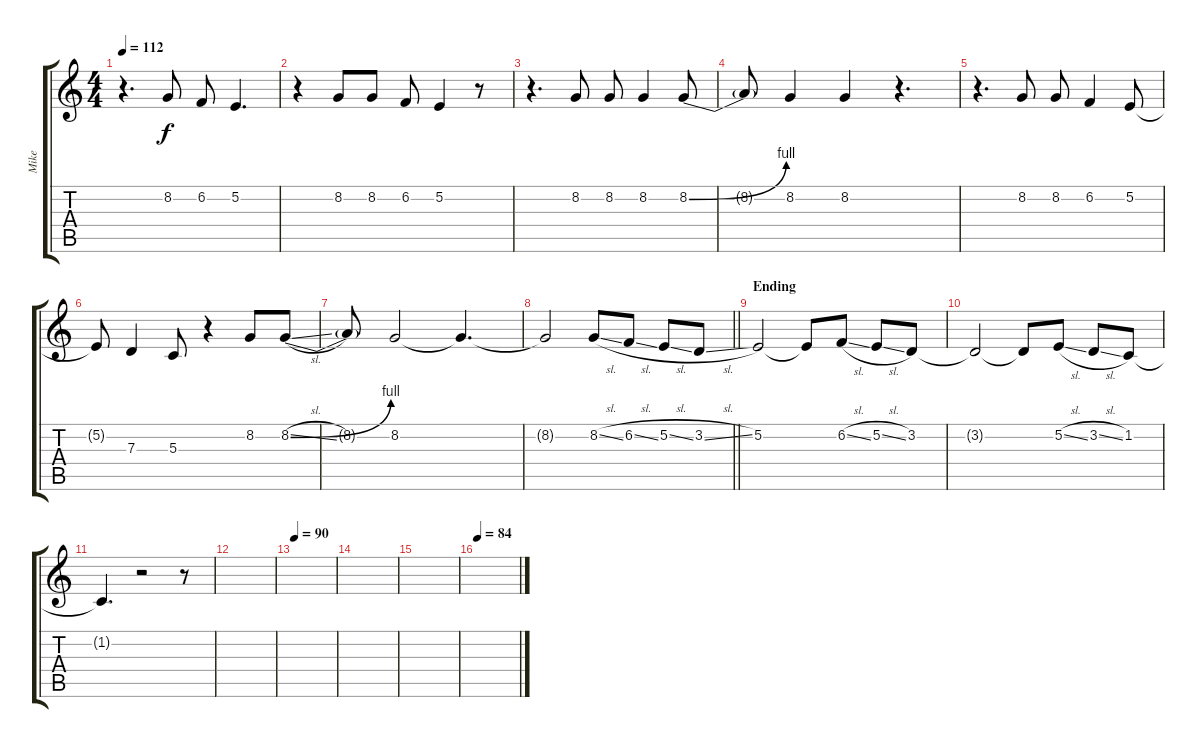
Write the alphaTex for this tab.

\track ("Mike" "Mike") {instrument lead3calliope}
\staff {score tabs}
\tuning (E4 B3 G3 D3 A2 E2) {hide}
\ts (4 4)
\tempo 112
\clef g2
\ks c
r.4{d dy f} 8.2.8 6.2.8 5.2.4{d} |
r.4 8.2.8 8.2.8 6.2.8 5.2.4 r.8 |
r.4{d} 8.2.8 8.2.8 8.2.4 8.2{be (bend 0 0 60 4)}.8 |
8.2{t}.8 8.2.4 8.2.4 r.4{d} |
r.4{d} 8.2.8 8.2.8 6.2.4 5.2.8 |
5.2{t}.8 7.3.4 5.3.8 r.4 8.2.8 8.2{be (bend 0 0 60 4) sl}.8 |
8.2{t}.8 8.2.2 8.2{t}.4{d} |
\barLineRight lightlight
8.2{t}.2 8.2{sl}.8 6.2{sl}.8 5.2{sl}.8 3.2{sl}.8 |
\section ("" "Ending")
5.2.2 5.2{t}.8 6.2{sl}.8 5.2{sl}.8 3.2.8 |
3.2{t}.2 3.2{t}.8 5.2{sl}.8 3.2{sl}.8 1.2.8 |
1.2{t}.4{d} r.2 r.8 |
|
\tempo 90
|
|
|
\tempo 84
